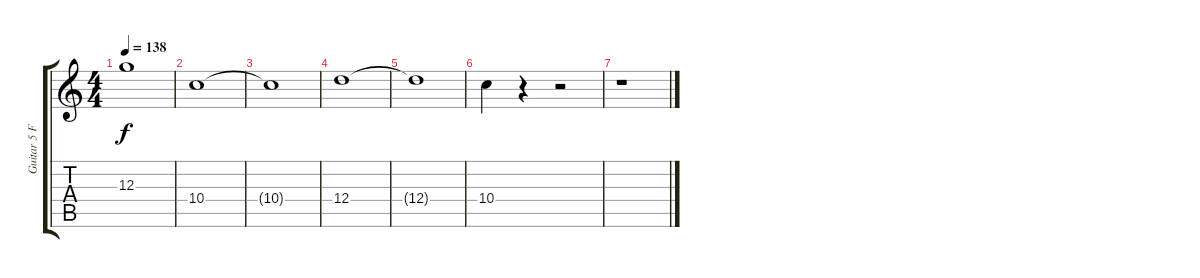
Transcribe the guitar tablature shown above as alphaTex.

\track ("Guitar 5 Fills" "Guitar 5 F") {instrument overdrivenguitar}
\staff {score tabs}
\tuning (E4 B3 G3 D3 A2 E2) {hide}
\ts (4 4)
\tempo 138
\clef g2
\ks c
12.3{t}.1{dy f} |
10.4.1 |
10.4{t}.1 |
12.4.1 |
12.4{t}.1 |
10.4.4 r.4 r.2 |
r.1
